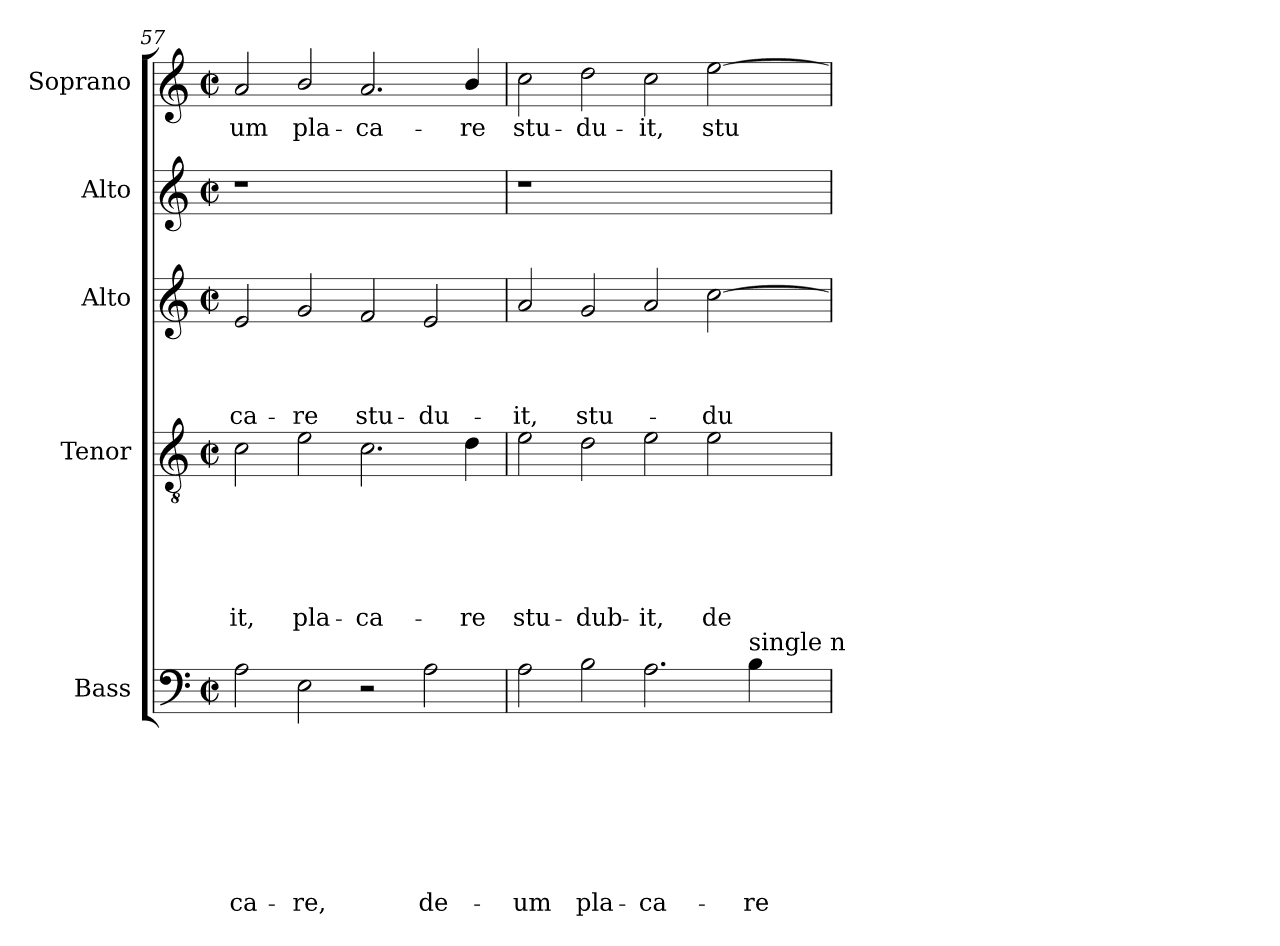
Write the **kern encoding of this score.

**kern	**text	**text	**text	**text	**text	**text	**text	**text	**kern	**text	**text	**text	**text	**text	**text	**kern	**text	**text	**text	**text	**kern	**kern	**text
*part5	*part5	*part5	*part5	*part5	*part5	*part5	*part5	*part5	*part4	*part4	*part4	*part4	*part4	*part4	*part4	*part3	*part3	*part3	*part3	*part3	*part2	*part1	*part1
*staff5	*staff5	*staff5	*staff5	*staff5	*staff5	*staff5	*staff5	*staff5	*staff4	*staff4	*staff4	*staff4	*staff4	*staff4	*staff4	*staff3	*staff3	*staff3	*staff3	*staff3	*staff2	*staff1	*staff1
*I"Bass	*	*	*	*	*	*	*	*	*I"Tenor	*	*	*	*	*	*	*I"Alto	*	*	*	*	*I"Alto	*I"Soprano	*
*I'B.	*	*	*	*	*	*	*	*	*I'T.	*	*	*	*	*	*	*I'A.	*	*	*	*	*I'A.	*I'S.	*
*clefF4	*	*	*	*	*	*	*	*	*clefGv2	*	*	*	*	*	*	*clefG2	*	*	*	*	*clefG2	*clefG2	*
*k[]	*	*	*	*	*	*	*	*	*k[]	*	*	*	*	*	*	*k[]	*	*	*	*	*k[]	*k[]	*
*C:	*	*	*	*	*	*	*	*	*C:	*	*	*	*	*	*	*C:	*	*	*	*	*C:	*C:	*
*M2/2	*	*	*	*	*	*	*	*	*M2/2	*	*	*	*	*	*	*M2/2	*	*	*	*	*M2/2	*M2/2	*
*met(c|)	*	*	*	*	*	*	*	*	*met(c|)	*	*	*	*	*	*	*met(c|)	*	*	*	*	*met(c|)	*met(c|)	*
=57	=57	=57	=57	=57	=57	=57	=57	=57	=57	=57	=57	=57	=57	=57	=57	=57	=57	=57	=57	=57	=57	=57	=57
!	!	!	!	!	!	!	!	!LO:LY:b	!	!	!	!	!	!	!LO:LY:b:rj	!	!	!	!	!LO:LY:b:rj	!	!	!LO:LY:b:rj
2A\	.	.	.	.	.	.	.	-ca-	2c\	.	.	.	.	.	-it,	2e/	.	.	.	-ca-	1r	2a/	-um
!	!	!	!	!	!	!	!	!LO:LY:b	!	!	!	!	!	!	!LO:LY:b:rj	!	!	!	!	!LO:LY:b:rj	!	!	!LO:LY:b:rj
2E\	.	.	.	.	.	.	.	-re,	2e\	.	.	.	.	.	pla-	2g/	.	.	.	-re	.	2b/	pla-
!	!	!	!	!	!	!	!	!	!	!	!	!	!	!	!LO:LY:b:rj	!	!	!	!	!LO:LY:b:rj	!	!	!LO:LY:b:rj
2r	.	.	.	.	.	.	.	.	2.c\	.	.	.	.	.	-ca-	2f/	.	.	.	stu-	1ryy	2.a/	-ca-
!	!	!	!	!	!	!	!	!LO:LY:b	!	!	!	!	!	!	!	!	!	!	!	!LO:LY:b:rj	!	!	!
2A\	.	.	.	.	.	.	.	de-	.	.	.	.	.	.	.	2e/	.	.	.	-du-	.	.	.
!	!	!	!	!	!	!	!	!	!	!	!	!	!	!	!LO:LY:b:rj	!	!	!	!	!	!	!	!LO:LY:b:rj
.	.	.	.	.	.	.	.	.	4d\	.	.	.	.	.	-re	.	.	.	.	.	.	4b/	-re
!!LO:PB:g=z
=58	=58	=58	=58	=58	=58	=58	=58	=58	=58	=58	=58	=58	=58	=58	=58	=58	=58	=58	=58	=58	=58	=58	=58
!	!	!	!	!	!	!	!	!LO:LY:b	!	!	!	!	!	!	!LO:LY:b:rj	!	!	!	!	!LO:LY:b:rj	!	!	!LO:LY:b:rj
2A\	.	.	.	.	.	.	.	-um	2e\	.	.	.	.	.	stu-	2a/	.	.	.	-it,	1r	2cc\	stu-
!	!	!	!	!	!	!	!	!LO:LY:b	!	!	!	!	!	!	!LO:LY:b:rj	!	!	!	!	!LO:LY:b:rj	!	!	!LO:LY:b:rj
2B\	.	.	.	.	.	.	.	pla-	2d\	.	.	.	.	.	-dub-	2g/	.	.	.	stu-	.	2dd\	-du-
!	!	!	!	!	!	!	!	!LO:LY:b	!	!	!	!	!	!	!LO:LY:b:rj	!	!	!	!	!	!	!	!LO:LY:b:rj
2.A\	.	.	.	.	.	.	.	-ca-	2e\	.	.	.	.	.	-it,	2a/	.	.	.	.	1ryy	2cc\	-it,
!	!	!	!	!	!	!	!	!	!	!	!	!	!	!	!LO:LY:b:rj	!	!	!	!	!LO:LY:b:rj	!	!	!LO:LY:b:rj
.	.	.	.	.	.	.	.	.	2e\	.	.	.	.	.	de-	[>2cc\	.	.	.	-du-	.	[>2ee\	stu-
!LO:TX:a:t=single n	!	!	!	!	!	!	!	!	!	!	!	!	!	!	!	!	!	!	!	!	!	!	!
!	!	!	!	!	!	!	!	!LO:LY:b	!	!	!	!	!	!	!	!	!	!	!	!	!	!	!
4B\	.	.	.	.	.	.	.	-re	.	.	.	.	.	.	.	.	.	.	.	.	.	.	.
=	=	=	=	=	=	=	=	=	=	=	=	=	=	=	=	=	=	=	=	=	=	=	=
*-	*-	*-	*-	*-	*-	*-	*-	*-	*-	*-	*-	*-	*-	*-	*-	*-	*-	*-	*-	*-	*-	*-	*-
